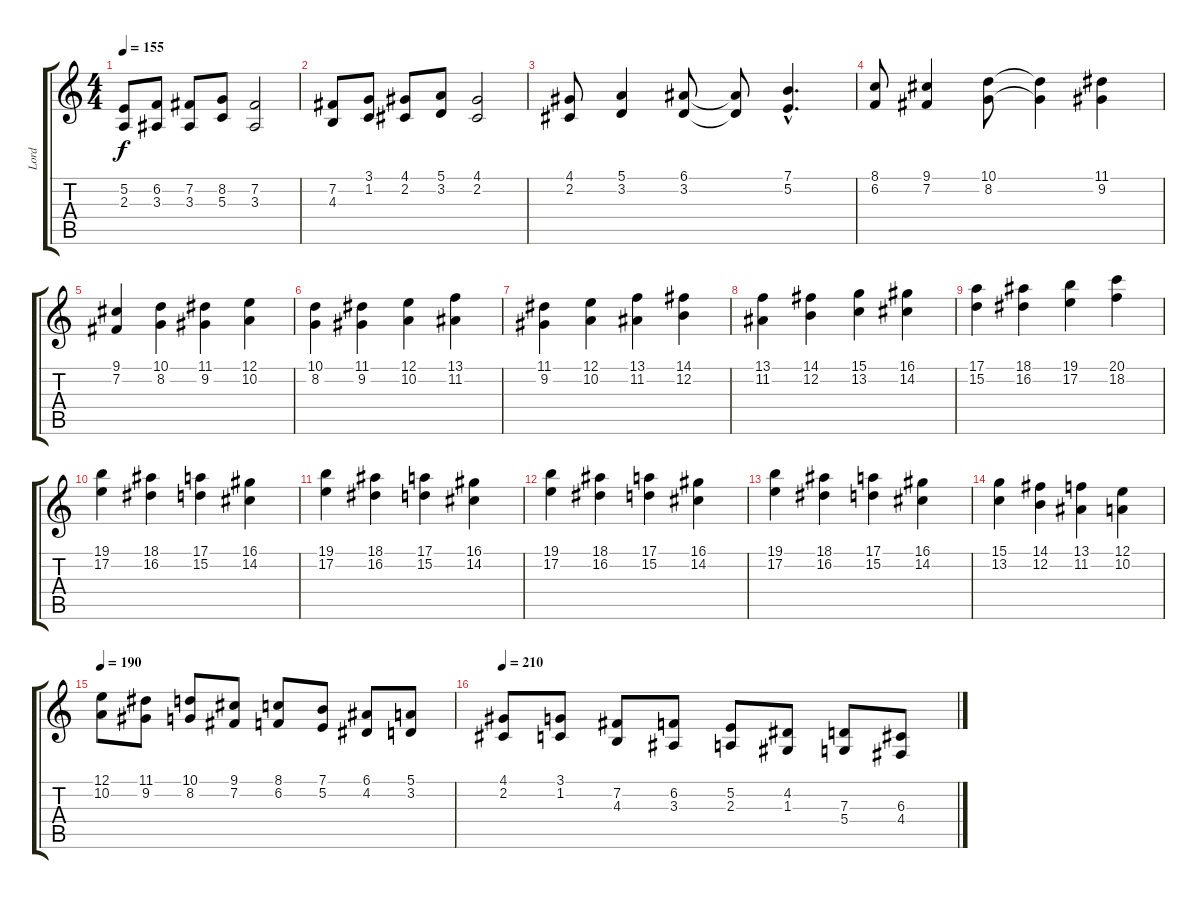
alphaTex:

\track ("Lord" "Lord") {instrument marimba}
\staff {score tabs}
\tuning (E4 B3 G3 D3 A2 E2) {hide}
\ts (4 4)
\tempo 155
\clef g2
\ks c
(5.2 2.3).8{dy f} (6.2 3.3).8 (7.2 3.3).8 (8.2 5.3).8 (7.2 3.3).2 |
(7.2 4.3).8 (3.1 1.2).8 (4.1 2.2).8 (5.1 3.2).8 (4.1 2.2).2 |
(4.1 2.2).8 (5.1 3.2).4 (6.1 3.2).8 (6.1{t} 3.2{t}).8 (7.1{hac} 5.2{hac}).4{d} |
(8.1 6.2).8 (9.1 7.2).4 (10.1 8.2).8 (10.1{t} 8.2{t}).4 (11.1 9.2).4 |
(9.1 7.2).4 (10.1 8.2).4 (11.1 9.2).4 (12.1 10.2).4 |
(10.1 8.2).4 (11.1 9.2).4 (12.1 10.2).4 (13.1 11.2).4 |
(11.1 9.2).4 (12.1 10.2).4 (13.1 11.2).4 (14.1 12.2).4 |
(13.1 11.2).4 (14.1 12.2).4 (15.1 13.2).4 (16.1 14.2).4 |
(17.1 15.2).4 (18.1 16.2).4 (19.1 17.2).4 (20.1 18.2).4 |
(19.1 17.2).4 (18.1 16.2).4 (17.1 15.2).4 (16.1 14.2).4 |
(19.1 17.2).4 (18.1 16.2).4 (17.1 15.2).4 (16.1 14.2).4 |
(19.1 17.2).4 (18.1 16.2).4 (17.1 15.2).4 (16.1 14.2).4 |
(19.1 17.2).4 (18.1 16.2).4 (17.1 15.2).4 (16.1 14.2).4 |
(15.1 13.2).4 (14.1 12.2).4 (13.1 11.2).4 (12.1 10.2).4 |
\tempo 190
(12.1 10.2).8 (11.1 9.2).8 (10.1 8.2).8 (9.1 7.2).8 (8.1 6.2).8 (7.1 5.2).8 (6.1 4.2).8 (5.1 3.2).8 |
\tempo 210
(4.1 2.2).8 (3.1 1.2).8 (7.2 4.3).8 (6.2 3.3).8 (5.2 2.3).8 (4.2 1.3).8 (7.3 5.4).8 (6.3 4.4).8
